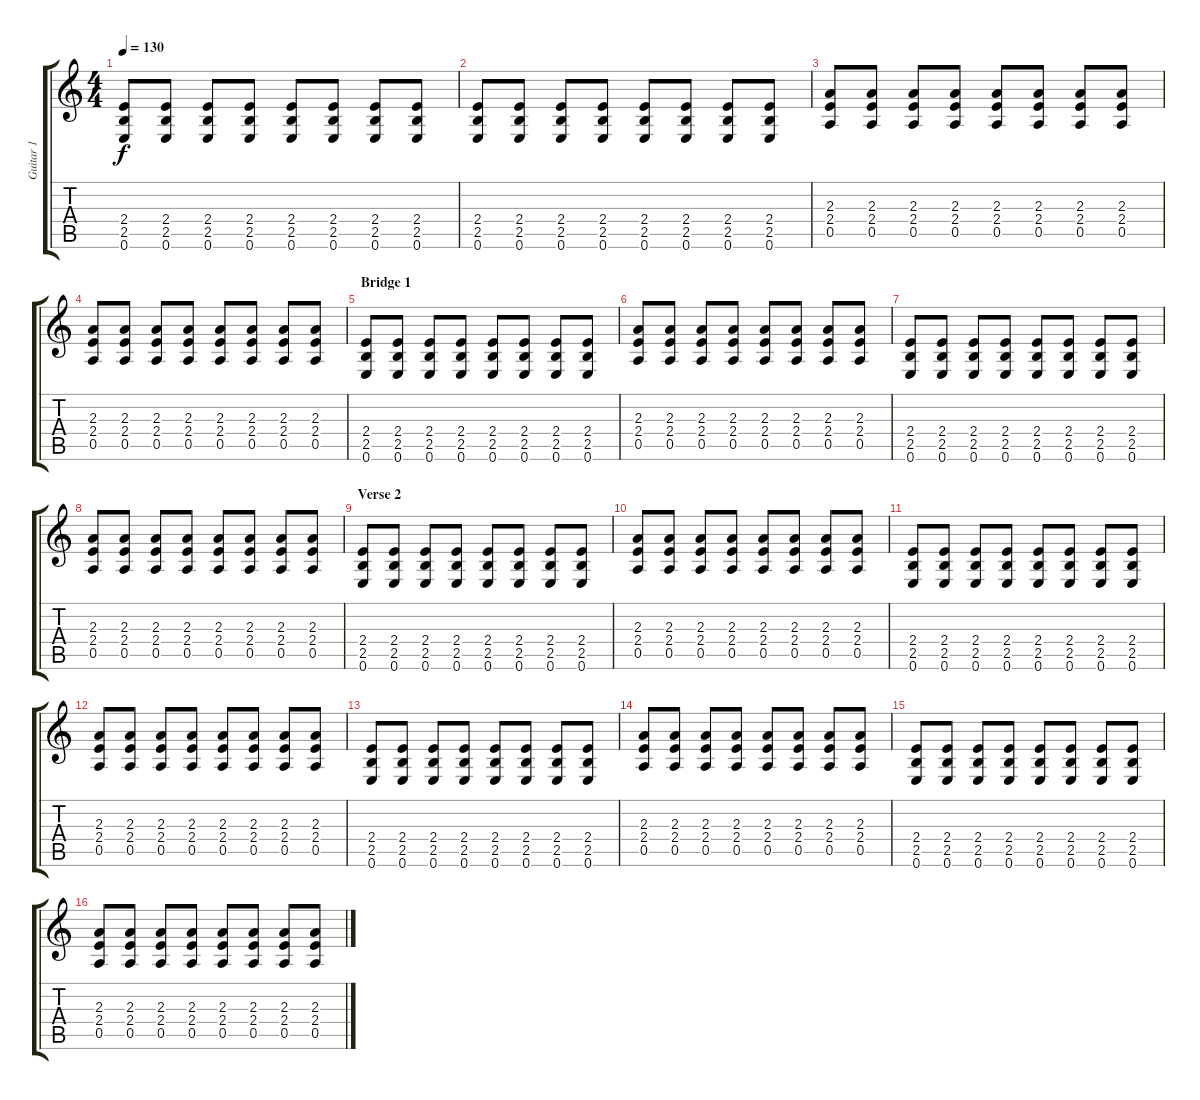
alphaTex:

\track ("Guitar 1" "Guitar 1") {instrument acousticguitarsteel}
\staff {score tabs}
\tuning (E4 B3 G3 D3 A2 E2) {hide}
\ts (4 4)
\tempo 130
\clef g2
\ks c
(2.4 2.5 0.6).8{dy f} (2.4 2.5 0.6).8 (2.4 2.5 0.6).8 (2.4 2.5 0.6).8 (2.4 2.5 0.6).8 (2.4 2.5 0.6).8 (2.4 2.5 0.6).8 (2.4 2.5 0.6).8 |
(2.4 2.5 0.6).8 (2.4 2.5 0.6).8 (2.4 2.5 0.6).8 (2.4 2.5 0.6).8 (2.4 2.5 0.6).8 (2.4 2.5 0.6).8 (2.4 2.5 0.6).8 (2.4 2.5 0.6).8 |
(2.3 2.4 0.5).8 (2.3 2.4 0.5).8 (2.3 2.4 0.5).8 (2.3 2.4 0.5).8 (2.3 2.4 0.5).8 (2.3 2.4 0.5).8 (2.3 2.4 0.5).8 (2.3 2.4 0.5).8 |
(2.3 2.4 0.5).8 (2.3 2.4 0.5).8 (2.3 2.4 0.5).8 (2.3 2.4 0.5).8 (2.3 2.4 0.5).8 (2.3 2.4 0.5).8 (2.3 2.4 0.5).8 (2.3 2.4 0.5).8 |
\section ("" "Bridge 1")
(2.4 2.5 0.6).8{instrument acousticguitarsteel} (2.4 2.5 0.6).8 (2.4 2.5 0.6).8 (2.4 2.5 0.6).8 (2.4 2.5 0.6).8 (2.4 2.5 0.6).8 (2.4 2.5 0.6).8 (2.4 2.5 0.6).8 |
(2.3 2.4 0.5).8 (2.3 2.4 0.5).8 (2.3 2.4 0.5).8 (2.3 2.4 0.5).8 (2.3 2.4 0.5).8 (2.3 2.4 0.5).8 (2.3 2.4 0.5).8 (2.3 2.4 0.5).8 |
(2.4 2.5 0.6).8 (2.4 2.5 0.6).8 (2.4 2.5 0.6).8 (2.4 2.5 0.6).8 (2.4 2.5 0.6).8 (2.4 2.5 0.6).8 (2.4 2.5 0.6).8 (2.4 2.5 0.6).8 |
(2.3 2.4 0.5).8 (2.3 2.4 0.5).8 (2.3 2.4 0.5).8 (2.3 2.4 0.5).8 (2.3 2.4 0.5).8 (2.3 2.4 0.5).8 (2.3 2.4 0.5).8 (2.3 2.4 0.5).8 |
\section ("" "Verse 2")
(2.4 2.5 0.6).8 (2.4 2.5 0.6).8 (2.4 2.5 0.6).8 (2.4 2.5 0.6).8 (2.4 2.5 0.6).8 (2.4 2.5 0.6).8 (2.4 2.5 0.6).8 (2.4 2.5 0.6).8 |
(2.3 2.4 0.5).8 (2.3 2.4 0.5).8 (2.3 2.4 0.5).8 (2.3 2.4 0.5).8 (2.3 2.4 0.5).8 (2.3 2.4 0.5).8 (2.3 2.4 0.5).8 (2.3 2.4 0.5).8 |
(2.4 2.5 0.6).8 (2.4 2.5 0.6).8 (2.4 2.5 0.6).8 (2.4 2.5 0.6).8 (2.4 2.5 0.6).8 (2.4 2.5 0.6).8 (2.4 2.5 0.6).8 (2.4 2.5 0.6).8 |
(2.3 2.4 0.5).8 (2.3 2.4 0.5).8 (2.3 2.4 0.5).8 (2.3 2.4 0.5).8 (2.3 2.4 0.5).8 (2.3 2.4 0.5).8 (2.3 2.4 0.5).8 (2.3 2.4 0.5).8 |
(2.4 2.5 0.6).8 (2.4 2.5 0.6).8 (2.4 2.5 0.6).8 (2.4 2.5 0.6).8 (2.4 2.5 0.6).8 (2.4 2.5 0.6).8 (2.4 2.5 0.6).8 (2.4 2.5 0.6).8 |
(2.3 2.4 0.5).8 (2.3 2.4 0.5).8 (2.3 2.4 0.5).8 (2.3 2.4 0.5).8 (2.3 2.4 0.5).8 (2.3 2.4 0.5).8 (2.3 2.4 0.5).8 (2.3 2.4 0.5).8 |
(2.4 2.5 0.6).8 (2.4 2.5 0.6).8 (2.4 2.5 0.6).8 (2.4 2.5 0.6).8 (2.4 2.5 0.6).8 (2.4 2.5 0.6).8 (2.4 2.5 0.6).8 (2.4 2.5 0.6).8 |
(2.3 2.4 0.5).8 (2.3 2.4 0.5).8 (2.3 2.4 0.5).8 (2.3 2.4 0.5).8 (2.3 2.4 0.5).8 (2.3 2.4 0.5).8 (2.3 2.4 0.5).8 (2.3 2.4 0.5).8
